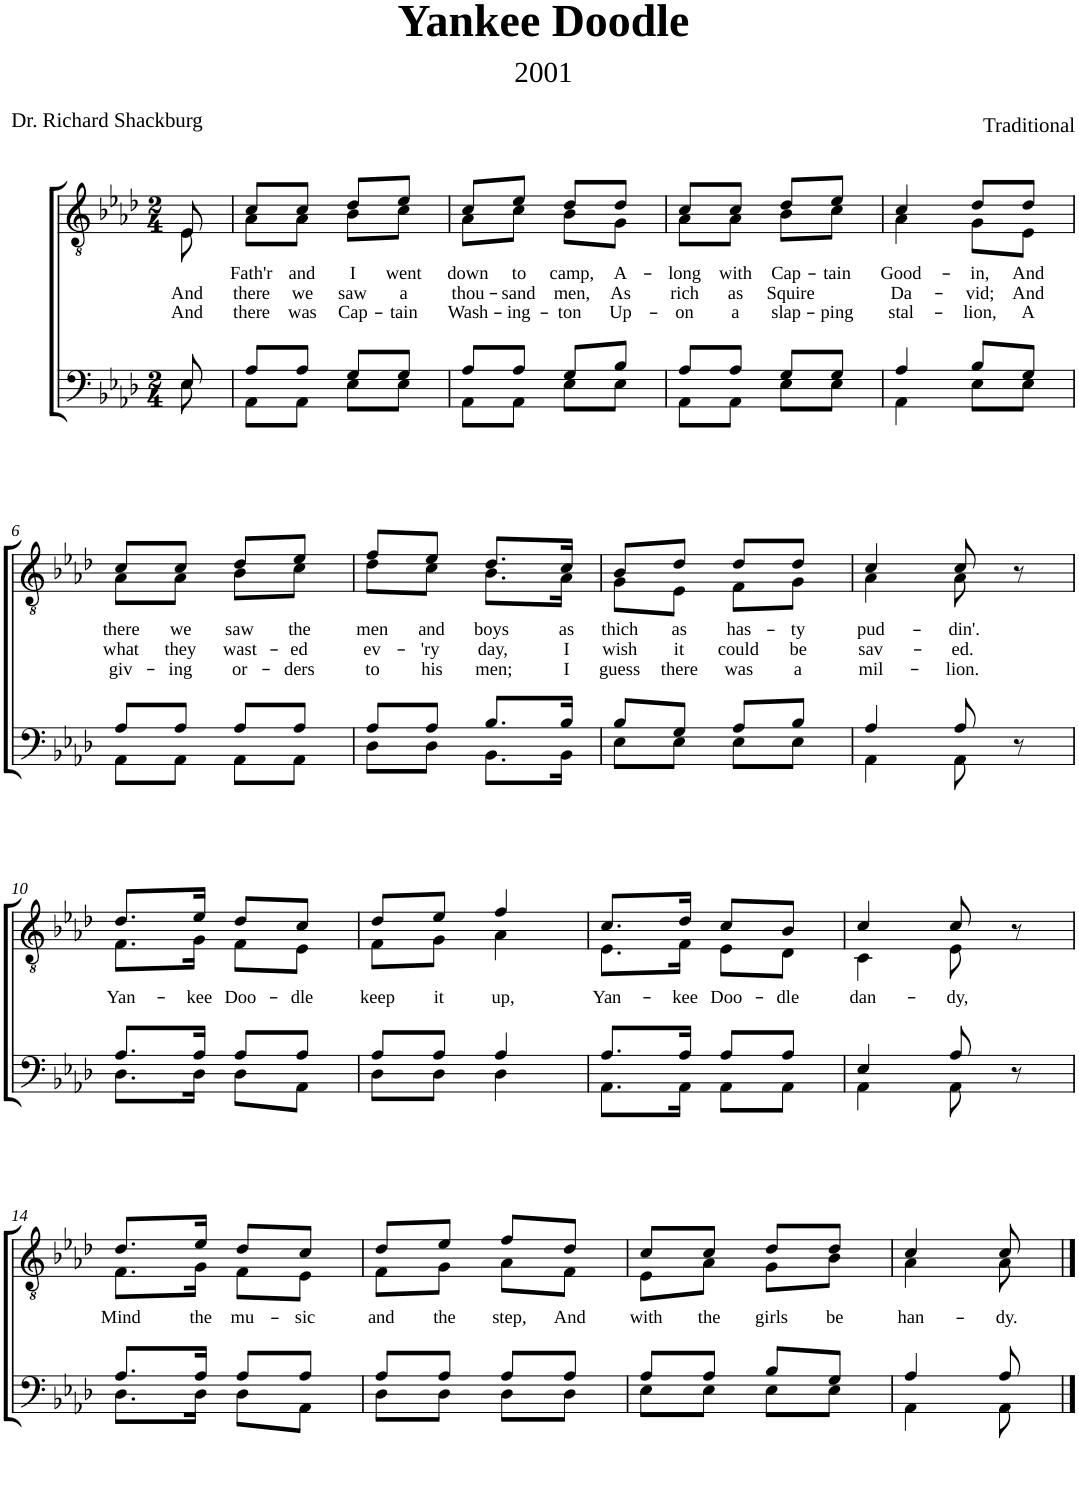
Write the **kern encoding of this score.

**kern	**kern	**text	**text	**text
*part2	*part1	*part1	*part1	*part1
*staff2	*staff1	*staff1	*staff1	*staff1
*I"Piano	*I"Piano	*	*	*
*I'Pno	*I'Pno	*	*	*
*clefF4	*clefGv2	*	*	*
*k[b-e-a-d-]	*k[b-e-a-d-]	*	*	*
*M2/4	*M2/4	*	*	*
=1	=1	=1	=1	=1
*^	*	*	*	*
!	!	!	!	!LO:LY:b	!LO:LY:b
*	*	*^	*	*	*
8E-/	8E-\	8E-/	8E-\	.	And	And
=2	=2	=2	=2	=2	=2	=2
!	!	!	!	!LO:LY:b	!LO:LY:b	!LO:LY:b
8A-/L	8AA-\L	8c/L	8A-\L	Fath'r	there	there
!	!	!	!	!LO:LY:b	!LO:LY:b	!LO:LY:b
8A-/J	8AA-\J	8c/J	8A-\J	and	we	was
!	!	!	!	!LO:LY:b	!LO:LY:b	!LO:LY:b
8G/L	8E-\L	8d-/L	8B-\L	I	saw	Cap-
!	!	!	!	!LO:LY:b	!LO:LY:b	!LO:LY:b
8G/J	8E-\J	8e-/J	8c\J	went	a	-tain
=3	=3	=3	=3	=3	=3	=3
!	!	!	!	!LO:LY:b	!LO:LY:b	!LO:LY:b
8A-/L	8AA-\L	8c/L	8A-\L	down	thou-	Wash-
!	!	!	!	!LO:LY:b	!LO:LY:b	!LO:LY:b
8A-/J	8AA-\J	8e-/J	8c\J	to	-sand	-ing-
!	!	!	!	!LO:LY:b	!LO:LY:b	!LO:LY:b
8G/L	8E-\L	8d-/L	8B-\L	camp,	men,	-ton
!	!	!	!	!LO:LY:b	!LO:LY:b	!LO:LY:b
8B-/J	8E-\J	8d-/J	8G\J	A-	As	Up-
=4	=4	=4	=4	=4	=4	=4
!	!	!	!	!LO:LY:b	!LO:LY:b	!LO:LY:b
8A-/L	8AA-\L	8c/L	8A-\L	-long	rich	-on
!	!	!	!	!LO:LY:b	!LO:LY:b	!LO:LY:b
8A-/J	8AA-\J	8c/J	8A-\J	with	as	a
!	!	!	!	!LO:LY:b	!LO:LY:b	!LO:LY:b
8G/L	8E-\L	8d-/L	8B-\L	Cap-	Squire	slap-
!	!	!	!	!LO:LY:b	!	!LO:LY:b
8G/J	8E-\J	8e-/J	8c\J	-tain	.	-ping
=5	=5	=5	=5	=5	=5	=5
!	!	!	!	!LO:LY:b	!LO:LY:b	!LO:LY:b
4A-/	4AA-\	4c/	4A-\	Good-	Da-	stal-
!	!	!	!	!LO:LY:b	!LO:LY:b	!LO:LY:b
8B-/L	8E-\L	8d-/L	8G\L	-in,	-vid;	-lion,
!	!	!	!	!LO:LY:b	!LO:LY:b	!LO:LY:b
8G/J	8E-\J	8d-/J	8E-\J	And	And	A
!!LO:LB:g=z	!!
=6	=6	=6	=6	=6	=6	=6
!	!	!	!	!LO:LY:b	!LO:LY:b	!LO:LY:b
8A-/L	8AA-\L	8c/L	8A-\L	there	what	giv-
!	!	!	!	!LO:LY:b	!LO:LY:b	!LO:LY:b
8A-/J	8AA-\J	8c/J	8A-\J	we	they	-ing
!	!	!	!	!LO:LY:b	!LO:LY:b	!LO:LY:b
8A-/L	8AA-\L	8d-/L	8B-\L	saw	wast-	or-
!	!	!	!	!LO:LY:b	!LO:LY:b	!LO:LY:b
8A-/J	8AA-\J	8e-/J	8c\J	the	-ed	-ders
=7	=7	=7	=7	=7	=7	=7
!	!	!	!	!LO:LY:b	!LO:LY:b	!LO:LY:b
8A-/L	8D-\L	8f/L	8d-\L	men	ev-	to
!	!	!	!	!LO:LY:b	!LO:LY:b	!LO:LY:b
8A-/J	8D-\J	8e-/J	8c\J	and	-'ry	his
!	!	!	!	!LO:LY:b	!LO:LY:b	!LO:LY:b
8.B-/L	8.BB-\L	8.d-/L	8.B-\L	boys	day,	men;
!	!	!	!	!LO:LY:b	!LO:LY:b	!LO:LY:b
16B-/Jk	16BB-\Jk	16c/Jk	16A-\Jk	as	I	I
=8	=8	=8	=8	=8	=8	=8
!	!	!	!	!LO:LY:b	!LO:LY:b	!LO:LY:b
8B-/L	8E-\L	8B-/L	8G\L	thich	wish	guess
!	!	!	!	!LO:LY:b	!LO:LY:b	!LO:LY:b
8G/J	8E-\J	8d-/J	8E-\J	as	it	there
!	!	!	!	!LO:LY:b	!LO:LY:b	!LO:LY:b
8A-/L	8E-\L	8d-/L	8F\L	has-	could	was
!	!	!	!	!LO:LY:b	!LO:LY:b	!LO:LY:b
8B-/J	8E-\J	8d-/J	8G\J	-ty	be	a
=9	=9	=9	=9	=9	=9	=9
!	!	!	!	!LO:LY:b	!LO:LY:b	!LO:LY:b
4A-/	4AA-\	4c/	4A-\	pud-	sav-	mil-
!	!	!	!	!LO:LY:b	!LO:LY:b	!LO:LY:b
8A-/	8AA-\	8c/	8A-\	-din'.	-ed.	-lion.
8r	8ryy	8r	8ryy	.	.	.
!!LO:LB:g=z	!!
=10	=10	=10	=10	=10	=10	=10
!	!	!	!	!	!LO:LY:b	!
8.A-/L	8.D-\L	8.d-/L	8.F\L	.	Yan-	.
!	!	!	!	!	!LO:LY:b	!
16A-/Jk	16D-\Jk	16e-/Jk	16G\Jk	.	-kee	.
!	!	!	!	!	!LO:LY:b	!
8A-/L	8D-\L	8d-/L	8F\L	.	Doo-	.
!	!	!	!	!	!LO:LY:b	!
8A-/J	8AA-\J	8c/J	8E-\J	.	-dle	.
=11	=11	=11	=11	=11	=11	=11
!	!	!	!	!	!LO:LY:b	!
8A-/L	8D-\L	8d-/L	8F\L	.	keep	.
!	!	!	!	!	!LO:LY:b	!
8A-/J	8D-\J	8e-/J	8G\J	.	it	.
!	!	!	!	!	!LO:LY:b	!
4A-/	4D-\	4f/	4A-\	.	up,	.
=12	=12	=12	=12	=12	=12	=12
!	!	!	!	!	!LO:LY:b	!
8.A-/L	8.AA-\L	8.c/L	8.E-\L	.	Yan-	.
!	!	!	!	!	!LO:LY:b	!
16A-/Jk	16AA-\Jk	16d-/Jk	16F\Jk	.	-kee	.
!	!	!	!	!	!LO:LY:b	!
8A-/L	8AA-\L	8c/L	8E-\L	.	Doo-	.
!	!	!	!	!	!LO:LY:b	!
8A-/J	8AA-\J	8B-/J	8D-\J	.	-dle	.
=13	=13	=13	=13	=13	=13	=13
!	!	!	!	!	!LO:LY:b	!
4E-/	4AA-\	4c/	4C\	.	dan-	.
!	!	!	!	!	!LO:LY:b	!
8A-/	8AA-\	8c/	8E-\	.	-dy,	.
8r	8ryy	8r	8ryy	.	.	.
!!LO:LB:g=z	!!
=14	=14	=14	=14	=14	=14	=14
!	!	!	!	!	!LO:LY:b	!
8.A-/L	8.D-\L	8.d-/L	8.F\L	.	Mind	.
!	!	!	!	!	!LO:LY:b	!
16A-/Jk	16D-\Jk	16e-/Jk	16G\Jk	.	the	.
!	!	!	!	!	!LO:LY:b	!
8A-/L	8D-\L	8d-/L	8F\L	.	mu-	.
!	!	!	!	!	!LO:LY:b	!
8A-/J	8AA-\J	8c/J	8E-\J	.	-sic	.
=15	=15	=15	=15	=15	=15	=15
!	!	!	!	!	!LO:LY:b	!
8A-/L	8D-\L	8d-/L	8F\L	.	and	.
!	!	!	!	!	!LO:LY:b	!
8A-/J	8D-\J	8e-/J	8G\J	.	the	.
!	!	!	!	!	!LO:LY:b	!
8A-/L	8D-\L	8f/L	8A-\L	.	step,	.
!	!	!	!	!	!LO:LY:b	!
8A-/J	8D-\J	8d-/J	8F\J	.	And	.
=16	=16	=16	=16	=16	=16	=16
!	!	!	!	!	!LO:LY:b	!
8A-/L	8E-\L	8c/L	8E-\L	.	with	.
!	!	!	!	!	!LO:LY:b	!
8A-/J	8E-\J	8c/J	8A-\J	.	the	.
!	!	!	!	!	!LO:LY:b	!
8B-/L	8E-\L	8d-/L	8G\L	.	girls	.
!	!	!	!	!	!LO:LY:b	!
8G/J	8E-\J	8d-/J	8B-\J	.	be	.
=17	=17	=17	=17	=17	=17	=17
!	!	!	!	!	!LO:LY:b	!
4A-/	4AA-\	4c/	4A-\	.	han-	.
!	!	!	!	!	!LO:LY:b	!
8A-/	8AA-\	8c/	8A-\	.	-dy.	.
*v	*v	*	*	*	*	*
*	*v	*v	*	*	*
==	==	==	==	==
*-	*-	*-	*-	*-
